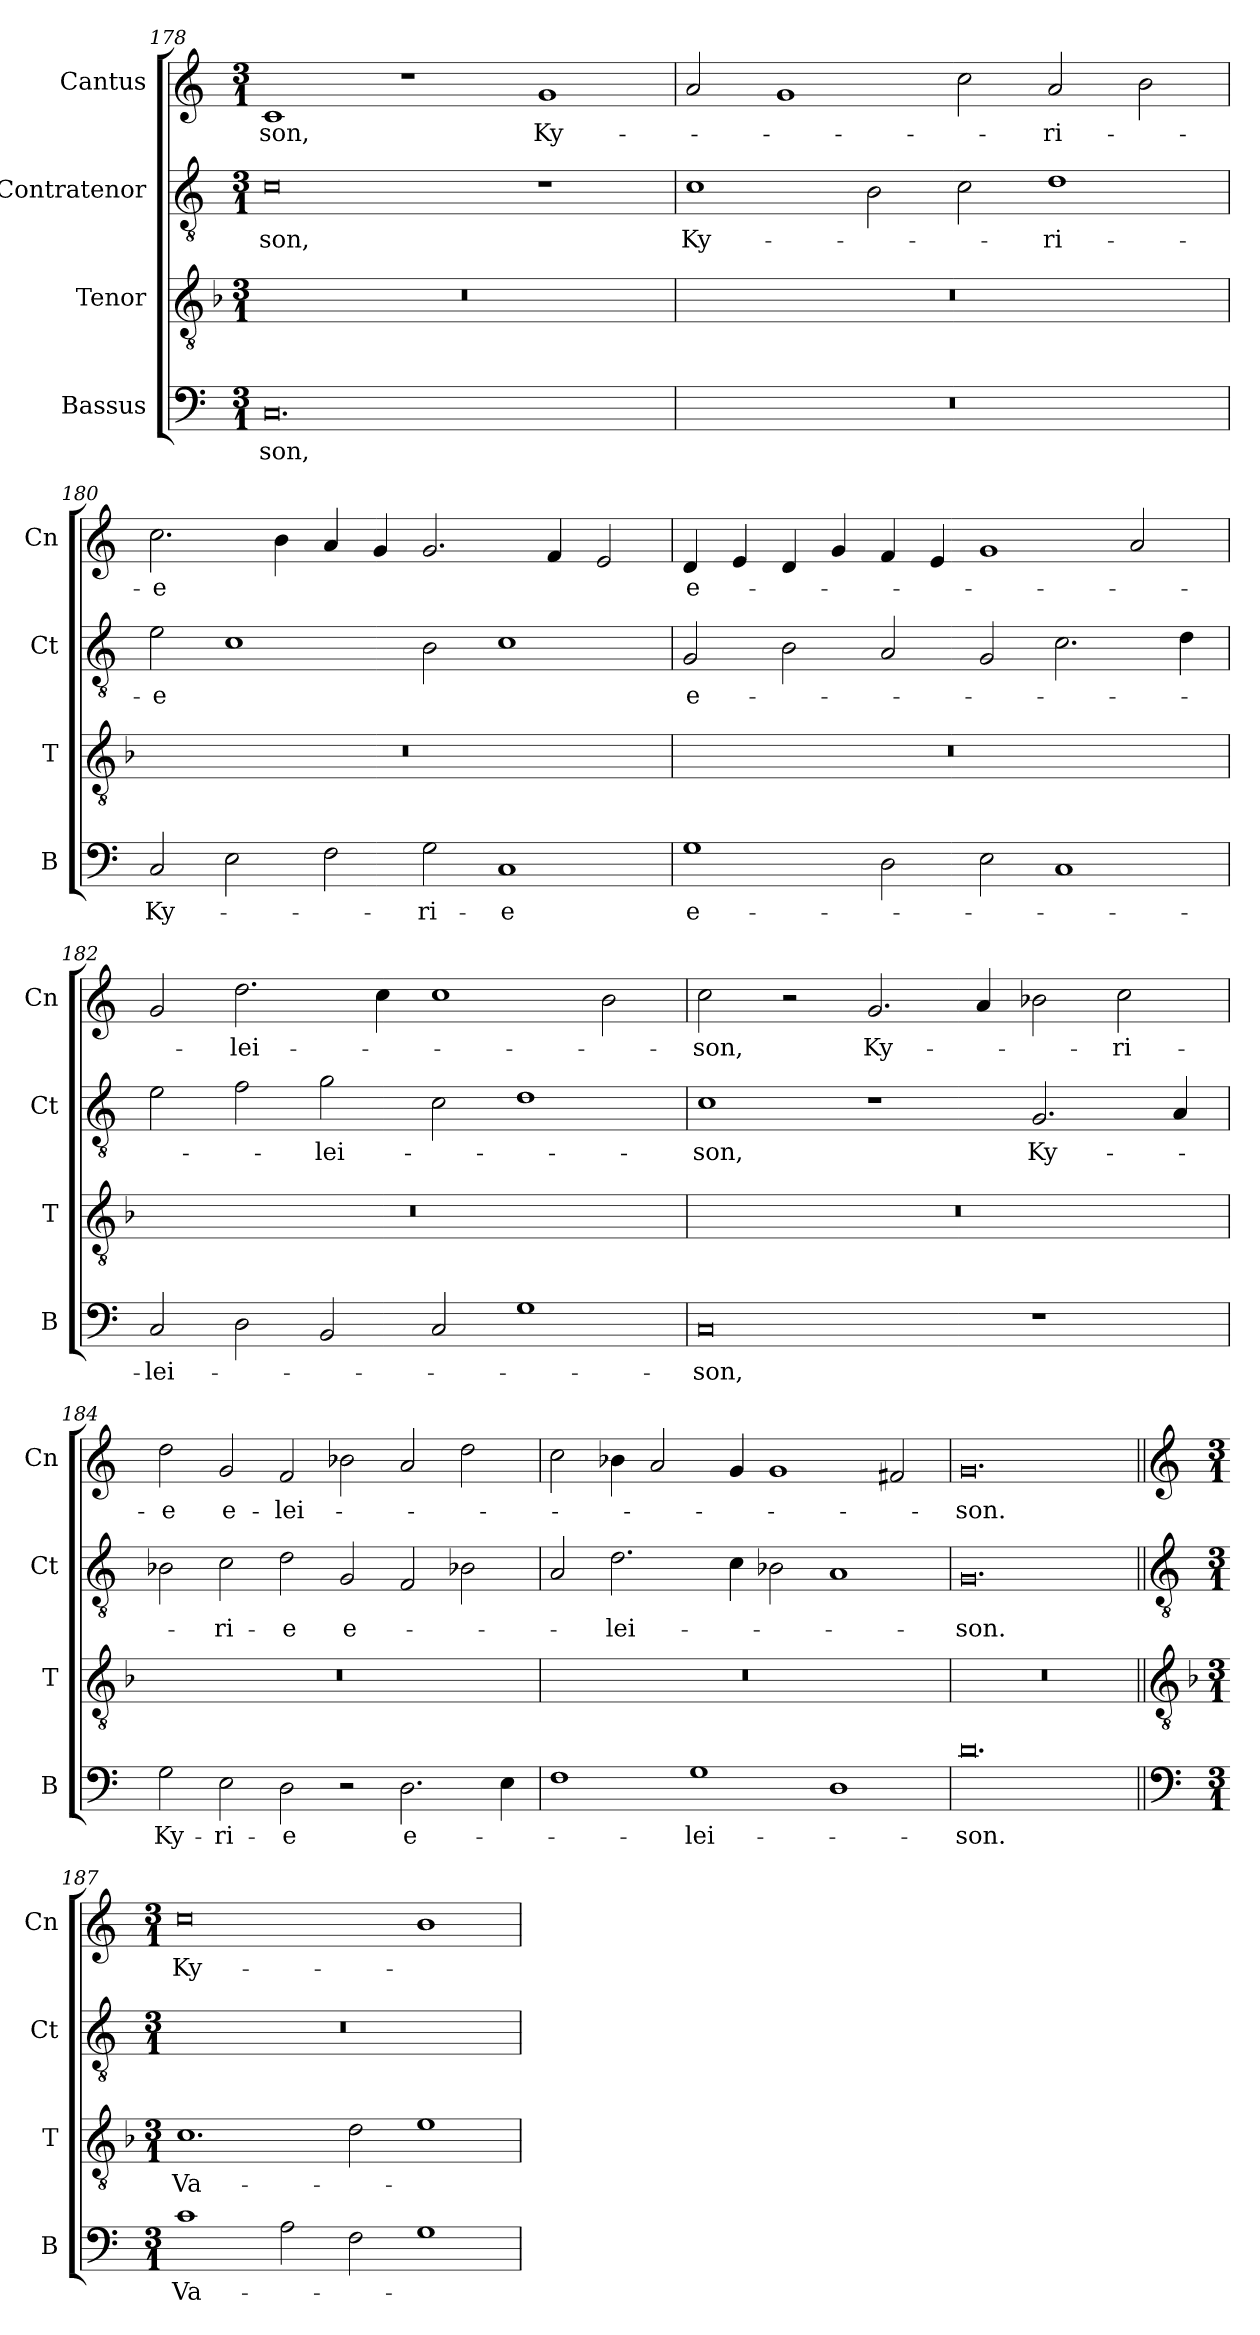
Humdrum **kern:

**kern	**text	**kern	**text	**kern	**text	**kern	**text
*part4	*part4	*part3	*part3	*part2	*part2	*part1	*part1
*staff4	*staff4	*staff3	*staff3	*staff2	*staff2	*staff1	*staff1
*I"Bassus	*	*I"Tenor	*	*I"Contratenor	*	*I"Cantus	*
*I'B	*	*I'T	*	*I'Ct	*	*I'Cn	*
*clefF4	*	*clefGv2	*	*clefGv2	*	*clefG2	*
*k[]	*	*k[b-]	*	*k[]	*	*k[]	*
*M3/1	*	*M3/1	*	*M3/1	*	*M3/1	*
=178	=178	=178	=178	=178	=178	=178	=178
0.C	-son,	0.r	.	0c	-son,	1c	-son,
.	.	.	.	.	.	1r	.
.	.	.	.	1r	.	1g	Ky-
=179	=179	=179	=179	=179	=179	=179	=179
0.r	.	0.r	.	1c	Ky-	2a/	.
.	.	.	.	.	.	1g	.
.	.	.	.	2B\	.	.	.
.	.	.	.	2c\	.	2cc\	.
.	.	.	.	1d	-ri-	2a/	-ri-
.	.	.	.	.	.	2b\	.
=180	=180	=180	=180	=180	=180	=180	=180
2C/	Ky-	0.r	.	2e\	-e	2.cc\	-e
2E\	.	.	.	1c	.	.	.
.	.	.	.	.	.	4b\	.
2F\	.	.	.	.	.	4a/	.
.	.	.	.	.	.	4g/	.
2G\	-ri-	.	.	2B\	.	2.g/	.
1C	-e	.	.	1c	.	.	.
.	.	.	.	.	.	4f/	.
.	.	.	.	.	.	2e/	.
=181	=181	=181	=181	=181	=181	=181	=181
1G	e-	0.r	.	2G/	e-	4d/	e-
.	.	.	.	.	.	4e/	.
.	.	.	.	2B\	.	4d/	.
.	.	.	.	.	.	4g/	.
2D\	.	.	.	2A/	.	4f/	.
.	.	.	.	.	.	4e/	.
2E\	.	.	.	2G/	.	1g	.
1C	.	.	.	2.c\	.	.	.
.	.	.	.	.	.	2a/	.
.	.	.	.	4d\	.	.	.
=182	=182	=182	=182	=182	=182	=182	=182
2C/	-lei-	0.r	.	2e\	.	2g/	.
2D\	.	.	.	2f\	.	2.dd\	-lei-
2BB/	.	.	.	2g\	-lei-	.	.
.	.	.	.	.	.	4cc\	.
2C/	.	.	.	2c\	.	1cc	.
1G	.	.	.	1d	.	.	.
.	.	.	.	.	.	2b\	.
=183	=183	=183	=183	=183	=183	=183	=183
0C	-son,	0.r	.	1c	-son,	2cc\	-son,
.	.	.	.	.	.	2r	.
.	.	.	.	1r	.	2.g/	Ky-
.	.	.	.	.	.	4a/	.
1r	.	.	.	2.G/	Ky-	2b-X\	.
.	.	.	.	.	.	2cc\	-ri-
.	.	.	.	4A/	.	.	.
=184	=184	=184	=184	=184	=184	=184	=184
2G\	Ky-	0.r	.	2B-X\	.	2dd\	-e
2E\	-ri-	.	.	2c\	-ri-	2g/	e-
2D\	-e	.	.	2d\	-e	2f/	-lei-
2r	.	.	.	2G/	e-	2b-X\	.
2.D\	e-	.	.	2F/	.	2a/	.
.	.	.	.	2B-X\	.	2dd\	.
4E\	.	.	.	.	.	.	.
=185	=185	=185	=185	=185	=185	=185	=185
1F	.	0.r	.	2A/	.	2cc\	.
.	.	.	.	2.d\	-lei-	4b-X\	.
.	.	.	.	.	.	2a/	.
1G	-lei-	.	.	.	.	.	.
.	.	.	.	4c\	.	4g/	.
.	.	.	.	2B-X\	.	1g	.
1D	.	.	.	1A	.	.	.
.	.	.	.	.	.	2f#X/	.
=186	=186	=186	=186	=186	=186	=186	=186
0.d	-son.	0.r	.	0.G	-son.	0.g	-son.
!!LO:LB:g=z
=187||	=187||	=187||	=187||	=187||	=187||	=187||	=187||
*clefF4	*	*clefGv2	*	*clefGv2	*	*clefG2	*
*k[]	*	*k[b-]	*	*k[]	*	*k[]	*
*M3/1	*	*M3/1	*	*M3/1	*	*M3/1	*
1c	Va-	1.c	Va-	0.r	.	0cc	Ky-
2A\	.	.	.	.	.	.	.
2F\	.	2d\	.	.	.	.	.
1G	.	1e	.	.	.	1b	.
=	=	=	=	=	=	=	=
*-	*-	*-	*-	*-	*-	*-	*-
